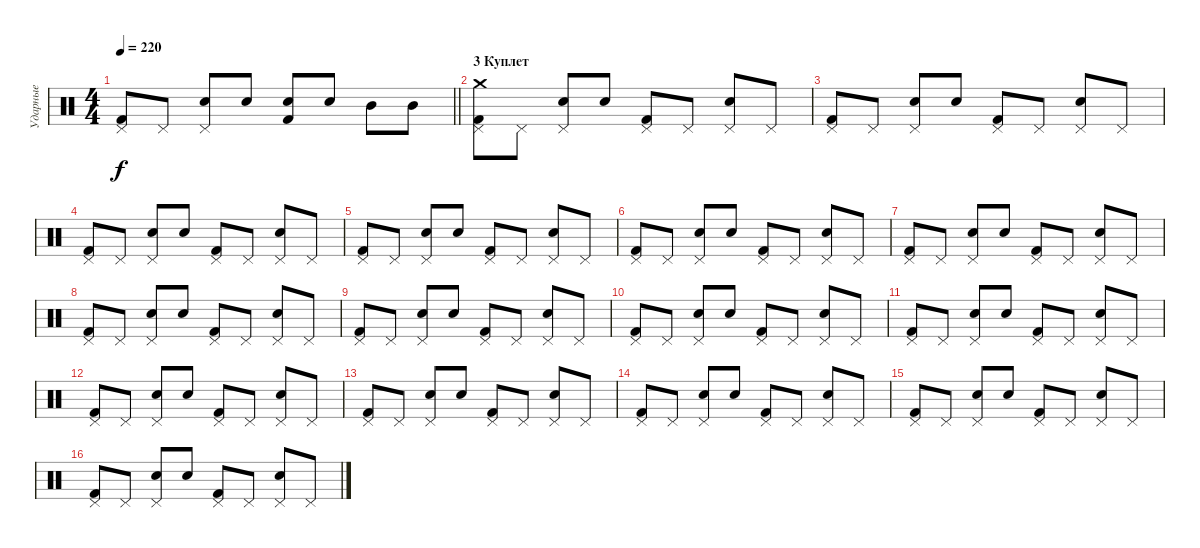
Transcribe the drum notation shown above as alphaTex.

\track ("Ударные" "Ударные") {instrument percussion}
\staff {score}
\articulation defaults
\ts (4 4)
\tempo 220
\clef neutral
\barLineRight lightlight
\ks c
("Pedal Hi-Hat (hit)" "Kick (hit) 2").8{dy f} "Pedal Hi-Hat (hit)".8 ("Pedal Hi-Hat (hit)" "Electric Snare (hit)").8 "Electric Snare (hit)".8 ("Electric Snare (hit)" "Kick (hit) 2").8 "Electric Snare (hit)".8 "Mid Tom (hit)".8 "Mid Tom (hit)".8 |
\section ("" "3 Куплет")
("Crash medium (hit)" "Pedal Hi-Hat (hit)" "Kick (hit) 2").8 "Pedal Hi-Hat (hit)".8 ("Pedal Hi-Hat (hit)" "Electric Snare (hit)").8 "Electric Snare (hit)".8 ("Pedal Hi-Hat (hit)" "Kick (hit) 2").8 "Pedal Hi-Hat (hit)".8 ("Pedal Hi-Hat (hit)" "Electric Snare (hit)").8 "Pedal Hi-Hat (hit)".8 |
("Pedal Hi-Hat (hit)" "Kick (hit) 2").8 "Pedal Hi-Hat (hit)".8 ("Pedal Hi-Hat (hit)" "Electric Snare (hit)").8 "Electric Snare (hit)".8 ("Pedal Hi-Hat (hit)" "Kick (hit) 2").8 "Pedal Hi-Hat (hit)".8 ("Pedal Hi-Hat (hit)" "Electric Snare (hit)").8 "Pedal Hi-Hat (hit)".8 |
("Pedal Hi-Hat (hit)" "Kick (hit) 2").8 "Pedal Hi-Hat (hit)".8 ("Pedal Hi-Hat (hit)" "Electric Snare (hit)").8 "Electric Snare (hit)".8 ("Pedal Hi-Hat (hit)" "Kick (hit) 2").8 "Pedal Hi-Hat (hit)".8 ("Pedal Hi-Hat (hit)" "Electric Snare (hit)").8 "Pedal Hi-Hat (hit)".8 |
("Pedal Hi-Hat (hit)" "Kick (hit) 2").8 "Pedal Hi-Hat (hit)".8 ("Pedal Hi-Hat (hit)" "Electric Snare (hit)").8 "Electric Snare (hit)".8 ("Pedal Hi-Hat (hit)" "Kick (hit) 2").8 "Pedal Hi-Hat (hit)".8 ("Pedal Hi-Hat (hit)" "Electric Snare (hit)").8 "Pedal Hi-Hat (hit)".8 |
("Pedal Hi-Hat (hit)" "Kick (hit) 2").8 "Pedal Hi-Hat (hit)".8 ("Pedal Hi-Hat (hit)" "Electric Snare (hit)").8 "Electric Snare (hit)".8 ("Pedal Hi-Hat (hit)" "Kick (hit) 2").8 "Pedal Hi-Hat (hit)".8 ("Pedal Hi-Hat (hit)" "Electric Snare (hit)").8 "Pedal Hi-Hat (hit)".8 |
("Pedal Hi-Hat (hit)" "Kick (hit) 2").8 "Pedal Hi-Hat (hit)".8 ("Pedal Hi-Hat (hit)" "Electric Snare (hit)").8 "Electric Snare (hit)".8 ("Pedal Hi-Hat (hit)" "Kick (hit) 2").8 "Pedal Hi-Hat (hit)".8 ("Pedal Hi-Hat (hit)" "Electric Snare (hit)").8 "Pedal Hi-Hat (hit)".8 |
("Pedal Hi-Hat (hit)" "Kick (hit) 2").8 "Pedal Hi-Hat (hit)".8 ("Pedal Hi-Hat (hit)" "Electric Snare (hit)").8 "Electric Snare (hit)".8 ("Pedal Hi-Hat (hit)" "Kick (hit) 2").8 "Pedal Hi-Hat (hit)".8 ("Pedal Hi-Hat (hit)" "Electric Snare (hit)").8 "Pedal Hi-Hat (hit)".8 |
("Pedal Hi-Hat (hit)" "Kick (hit) 2").8 "Pedal Hi-Hat (hit)".8 ("Pedal Hi-Hat (hit)" "Electric Snare (hit)").8 "Electric Snare (hit)".8 ("Pedal Hi-Hat (hit)" "Kick (hit) 2").8 "Pedal Hi-Hat (hit)".8 ("Pedal Hi-Hat (hit)" "Electric Snare (hit)").8 "Pedal Hi-Hat (hit)".8 |
("Pedal Hi-Hat (hit)" "Kick (hit) 2").8 "Pedal Hi-Hat (hit)".8 ("Pedal Hi-Hat (hit)" "Electric Snare (hit)").8 "Electric Snare (hit)".8 ("Pedal Hi-Hat (hit)" "Kick (hit) 2").8 "Pedal Hi-Hat (hit)".8 ("Pedal Hi-Hat (hit)" "Electric Snare (hit)").8 "Pedal Hi-Hat (hit)".8 |
("Pedal Hi-Hat (hit)" "Kick (hit) 2").8 "Pedal Hi-Hat (hit)".8 ("Pedal Hi-Hat (hit)" "Electric Snare (hit)").8 "Electric Snare (hit)".8 ("Pedal Hi-Hat (hit)" "Kick (hit) 2").8 "Pedal Hi-Hat (hit)".8 ("Pedal Hi-Hat (hit)" "Electric Snare (hit)").8 "Pedal Hi-Hat (hit)".8 |
("Pedal Hi-Hat (hit)" "Kick (hit) 2").8 "Pedal Hi-Hat (hit)".8 ("Pedal Hi-Hat (hit)" "Electric Snare (hit)").8 "Electric Snare (hit)".8 ("Pedal Hi-Hat (hit)" "Kick (hit) 2").8 "Pedal Hi-Hat (hit)".8 ("Pedal Hi-Hat (hit)" "Electric Snare (hit)").8 "Pedal Hi-Hat (hit)".8 |
("Pedal Hi-Hat (hit)" "Kick (hit) 2").8 "Pedal Hi-Hat (hit)".8 ("Pedal Hi-Hat (hit)" "Electric Snare (hit)").8 "Electric Snare (hit)".8 ("Pedal Hi-Hat (hit)" "Kick (hit) 2").8 "Pedal Hi-Hat (hit)".8 ("Pedal Hi-Hat (hit)" "Electric Snare (hit)").8 "Pedal Hi-Hat (hit)".8 |
("Pedal Hi-Hat (hit)" "Kick (hit) 2").8 "Pedal Hi-Hat (hit)".8 ("Pedal Hi-Hat (hit)" "Electric Snare (hit)").8 "Electric Snare (hit)".8 ("Pedal Hi-Hat (hit)" "Kick (hit) 2").8 "Pedal Hi-Hat (hit)".8 ("Pedal Hi-Hat (hit)" "Electric Snare (hit)").8 "Pedal Hi-Hat (hit)".8 |
("Pedal Hi-Hat (hit)" "Kick (hit) 2").8 "Pedal Hi-Hat (hit)".8 ("Pedal Hi-Hat (hit)" "Electric Snare (hit)").8 "Electric Snare (hit)".8 ("Pedal Hi-Hat (hit)" "Kick (hit) 2").8 "Pedal Hi-Hat (hit)".8 ("Pedal Hi-Hat (hit)" "Electric Snare (hit)").8 "Pedal Hi-Hat (hit)".8 |
("Pedal Hi-Hat (hit)" "Kick (hit) 2").8 "Pedal Hi-Hat (hit)".8 ("Pedal Hi-Hat (hit)" "Electric Snare (hit)").8 "Electric Snare (hit)".8 ("Pedal Hi-Hat (hit)" "Kick (hit) 2").8 "Pedal Hi-Hat (hit)".8 ("Pedal Hi-Hat (hit)" "Electric Snare (hit)").8 "Pedal Hi-Hat (hit)".8
